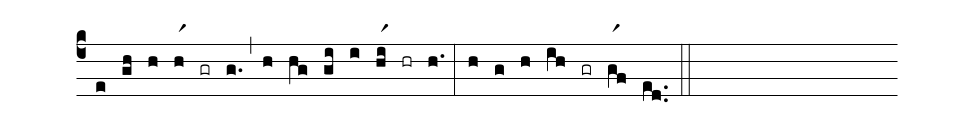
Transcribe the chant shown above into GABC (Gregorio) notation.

%%
(c4)
(e) (gh)
(h) (hr1) (gr) (g.) (,)
(h) (hg) (gi) (i) (hir1) (hr) (h.) (:)
(h) (g) (h) (ih) (gr) (gr1f) (ed..) (::)
